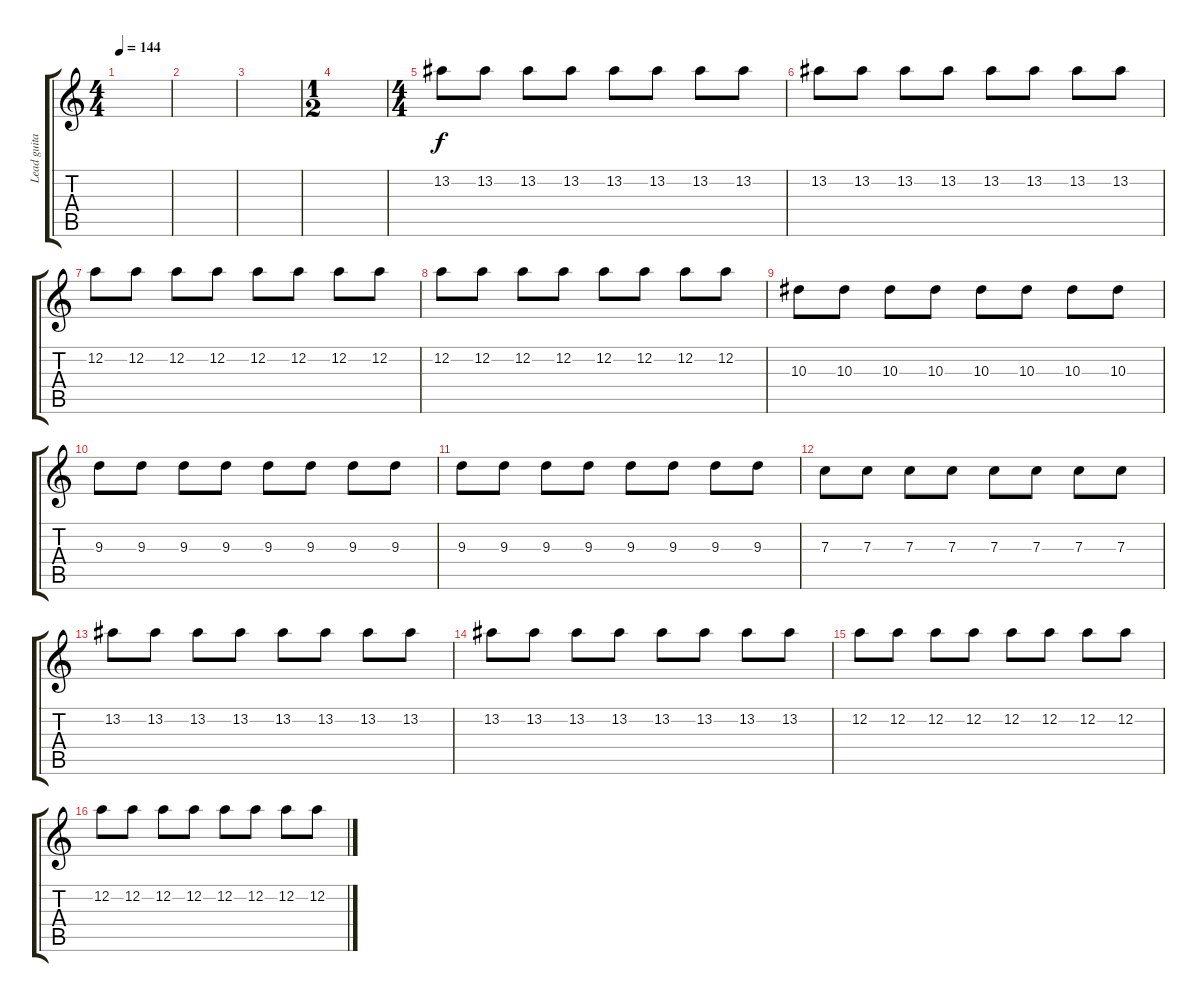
\track ("Lead guitar 2" "Lead guita") {instrument overdrivenguitar}
\staff {score tabs}
\tuning (D4 A3 F3 C3 G2 D2) {hide}
\ts (4 4)
\tempo 144
\clef g2
\ks c
|
|
|
\ts (1 2)
|
\ts (4 4)
13.2.8{volume 12} 13.2.8 13.2.8 13.2.8 13.2.8 13.2.8 13.2.8 13.2.8 |
13.2.8 13.2.8 13.2.8 13.2.8 13.2.8 13.2.8 13.2.8 13.2.8 |
12.2.8 12.2.8 12.2.8 12.2.8 12.2.8 12.2.8 12.2.8 12.2.8 |
12.2.8 12.2.8 12.2.8 12.2.8 12.2.8 12.2.8 12.2.8 12.2.8 |
10.3.8 10.3.8 10.3.8 10.3.8 10.3.8 10.3.8 10.3.8 10.3.8 |
9.3.8 9.3.8 9.3.8 9.3.8 9.3.8 9.3.8 9.3.8 9.3.8 |
9.3.8 9.3.8 9.3.8 9.3.8 9.3.8 9.3.8 9.3.8 9.3.8 |
7.3.8 7.3.8 7.3.8 7.3.8 7.3.8 7.3.8 7.3.8 7.3.8 |
13.2.8 13.2.8 13.2.8 13.2.8 13.2.8 13.2.8 13.2.8 13.2.8 |
13.2.8 13.2.8 13.2.8 13.2.8 13.2.8 13.2.8 13.2.8 13.2.8 |
12.2.8 12.2.8 12.2.8 12.2.8 12.2.8 12.2.8 12.2.8 12.2.8 |
12.2.8 12.2.8 12.2.8 12.2.8 12.2.8 12.2.8 12.2.8 12.2.8
